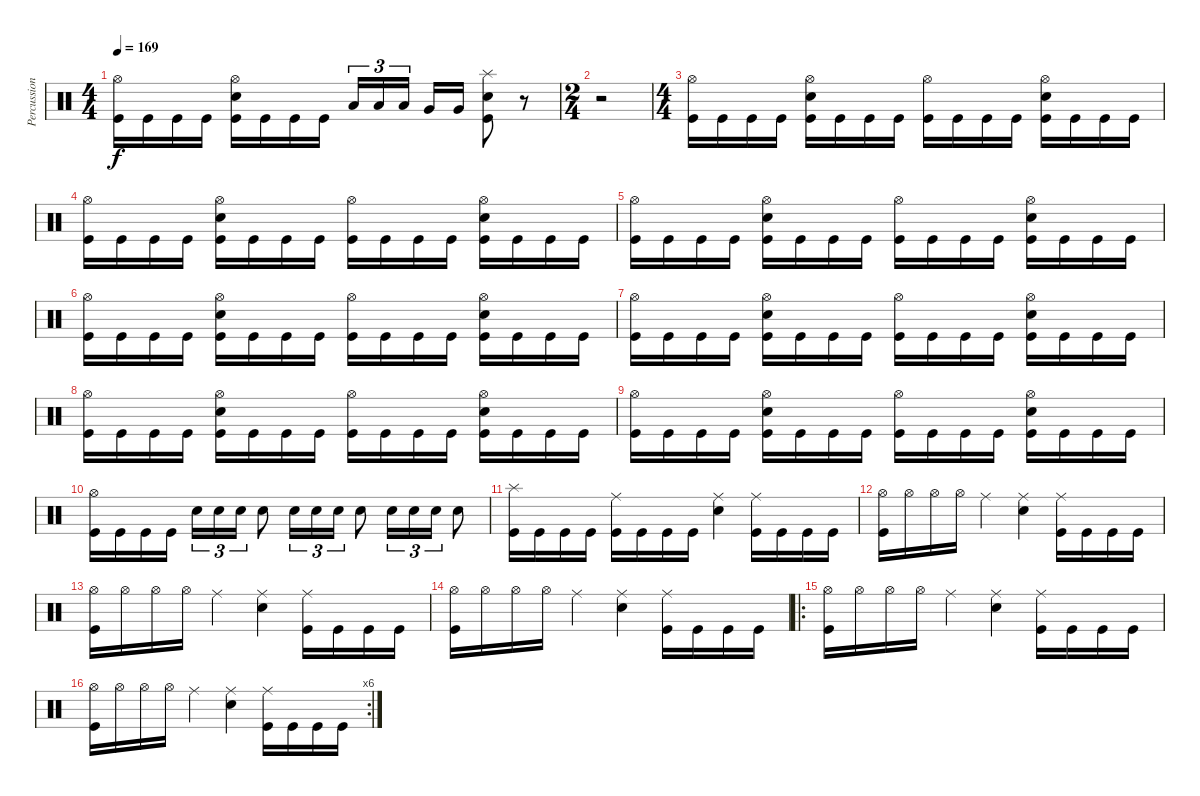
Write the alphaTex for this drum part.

\track ("Percussions" "Percussion") {instrument percussion}
\staff {score}
\articulation defaults
\ts (4 4)
\tempo 169
\clef neutral
\ks c
("Hi-Hat (open)" "Kick (hit)").16{dy f} "Kick (hit)".16 "Kick (hit)".16 "Kick (hit)".16 ("Hi-Hat (open)" "Snare (hit) 2" "Kick (hit)").16 "Kick (hit)".16 "Kick (hit)".16 "Kick (hit)".16 "Low Tom (hit)".16{tu (3 2)} "Low Tom (hit)".16{tu (3 2)} "Low Tom (hit)".16{tu (3 2)} "Very Low Tom (hit)".16 "Very Low Tom (hit)".16 ("Splash (hit)" "Snare (hit) 2" "Kick (hit)").8 r.8 |
\ts (2 4)
r.2 |
\ts (4 4)
("Hi-Hat (open)" "Kick (hit)").16 "Kick (hit)".16 "Kick (hit)".16 "Kick (hit)".16 ("Hi-Hat (open)" "Snare (hit) 2" "Kick (hit)").16 "Kick (hit)".16 "Kick (hit)".16 "Kick (hit)".16 ("Hi-Hat (open)" "Kick (hit)").16 "Kick (hit)".16 "Kick (hit)".16 "Kick (hit)".16 ("Hi-Hat (open)" "Snare (hit) 2" "Kick (hit)").16 "Kick (hit)".16 "Kick (hit)".16 "Kick (hit)".16 |
("Hi-Hat (open)" "Kick (hit)").16 "Kick (hit)".16 "Kick (hit)".16 "Kick (hit)".16 ("Hi-Hat (open)" "Snare (hit) 2" "Kick (hit)").16 "Kick (hit)".16 "Kick (hit)".16 "Kick (hit)".16 ("Hi-Hat (open)" "Kick (hit)").16 "Kick (hit)".16 "Kick (hit)".16 "Kick (hit)".16 ("Hi-Hat (open)" "Snare (hit) 2" "Kick (hit)").16 "Kick (hit)".16 "Kick (hit)".16 "Kick (hit)".16 |
("Hi-Hat (open)" "Kick (hit)").16 "Kick (hit)".16 "Kick (hit)".16 "Kick (hit)".16 ("Hi-Hat (open)" "Snare (hit) 2" "Kick (hit)").16 "Kick (hit)".16 "Kick (hit)".16 "Kick (hit)".16 ("Hi-Hat (open)" "Kick (hit)").16 "Kick (hit)".16 "Kick (hit)".16 "Kick (hit)".16 ("Hi-Hat (open)" "Snare (hit) 2" "Kick (hit)").16 "Kick (hit)".16 "Kick (hit)".16 "Kick (hit)".16 |
("Hi-Hat (open)" "Kick (hit)").16 "Kick (hit)".16 "Kick (hit)".16 "Kick (hit)".16 ("Hi-Hat (open)" "Snare (hit) 2" "Kick (hit)").16 "Kick (hit)".16 "Kick (hit)".16 "Kick (hit)".16 ("Hi-Hat (open)" "Kick (hit)").16 "Kick (hit)".16 "Kick (hit)".16 "Kick (hit)".16 ("Hi-Hat (open)" "Snare (hit) 2" "Kick (hit)").16 "Kick (hit)".16 "Kick (hit)".16 "Kick (hit)".16 |
("Hi-Hat (open)" "Kick (hit)").16 "Kick (hit)".16 "Kick (hit)".16 "Kick (hit)".16 ("Hi-Hat (open)" "Snare (hit) 2" "Kick (hit)").16 "Kick (hit)".16 "Kick (hit)".16 "Kick (hit)".16 ("Hi-Hat (open)" "Kick (hit)").16 "Kick (hit)".16 "Kick (hit)".16 "Kick (hit)".16 ("Hi-Hat (open)" "Snare (hit) 2" "Kick (hit)").16 "Kick (hit)".16 "Kick (hit)".16 "Kick (hit)".16 |
("Hi-Hat (open)" "Kick (hit)").16 "Kick (hit)".16 "Kick (hit)".16 "Kick (hit)".16 ("Hi-Hat (open)" "Snare (hit) 2" "Kick (hit)").16 "Kick (hit)".16 "Kick (hit)".16 "Kick (hit)".16 ("Hi-Hat (open)" "Kick (hit)").16 "Kick (hit)".16 "Kick (hit)".16 "Kick (hit)".16 ("Hi-Hat (open)" "Snare (hit) 2" "Kick (hit)").16 "Kick (hit)".16 "Kick (hit)".16 "Kick (hit)".16 |
("Hi-Hat (open)" "Kick (hit)").16 "Kick (hit)".16 "Kick (hit)".16 "Kick (hit)".16 ("Hi-Hat (open)" "Snare (hit) 2" "Kick (hit)").16 "Kick (hit)".16 "Kick (hit)".16 "Kick (hit)".16 ("Hi-Hat (open)" "Kick (hit)").16 "Kick (hit)".16 "Kick (hit)".16 "Kick (hit)".16 ("Hi-Hat (open)" "Snare (hit) 2" "Kick (hit)").16 "Kick (hit)".16 "Kick (hit)".16 "Kick (hit)".16 |
("Hi-Hat (open)" "Kick (hit)").16 "Kick (hit)".16 "Kick (hit)".16 "Kick (hit)".16 "Snare (hit) 2".16{tu (3 2)} "Snare (hit) 2".16{tu (3 2)} "Snare (hit) 2".16{tu (3 2)} "Snare (hit) 2".8 "Snare (hit) 2".16{tu (3 2)} "Snare (hit) 2".16{tu (3 2)} "Snare (hit) 2".16{tu (3 2)} "Snare (hit) 2".8 "Snare (hit) 2".16{tu (3 2)} "Snare (hit) 2".16{tu (3 2)} "Snare (hit) 2".16{tu (3 2)} "Snare (hit) 2".8 |
("Splash (hit)" "Kick (hit)").16 "Kick (hit)".16 "Kick (hit)".16 "Kick (hit)".16 ("Ride (middle)" "Kick (hit)").16 "Kick (hit)".16 "Kick (hit)".16 "Kick (hit)".16 ("Ride (middle)" "Snare (hit) 2").4 ("Ride (middle)" "Kick (hit)").16 "Kick (hit)".16 "Kick (hit)".16 "Kick (hit)".16 |
("Hi-Hat (open)" "Kick (hit)").16 "Hi-Hat (open)".16 "Hi-Hat (open)".16 "Hi-Hat (open)".16 "Ride (middle)".4 ("Ride (middle)" "Snare (hit) 2").4 ("Ride (middle)" "Kick (hit)").16 "Kick (hit)".16 "Kick (hit)".16 "Kick (hit)".16 |
("Hi-Hat (open)" "Kick (hit)").16 "Hi-Hat (open)".16 "Hi-Hat (open)".16 "Hi-Hat (open)".16 "Ride (middle)".4 ("Ride (middle)" "Snare (hit) 2").4 ("Ride (middle)" "Kick (hit)").16 "Kick (hit)".16 "Kick (hit)".16 "Kick (hit)".16 |
("Hi-Hat (open)" "Kick (hit)").16 "Hi-Hat (open)".16 "Hi-Hat (open)".16 "Hi-Hat (open)".16 "Ride (middle)".4 ("Ride (middle)" "Snare (hit) 2").4 ("Ride (middle)" "Kick (hit)").16 "Kick (hit)".16 "Kick (hit)".16 "Kick (hit)".16 |
\ro
("Hi-Hat (open)" "Kick (hit)").16 "Hi-Hat (open)".16 "Hi-Hat (open)".16 "Hi-Hat (open)".16 "Ride (middle)".4 ("Ride (middle)" "Snare (hit) 2").4 ("Ride (middle)" "Kick (hit)").16 "Kick (hit)".16 "Kick (hit)".16 "Kick (hit)".16 |
\rc 6
("Hi-Hat (open)" "Kick (hit)").16 "Hi-Hat (open)".16 "Hi-Hat (open)".16 "Hi-Hat (open)".16 "Ride (middle)".4 ("Ride (middle)" "Snare (hit) 2").4 ("Ride (middle)" "Kick (hit)").16 "Kick (hit)".16 "Kick (hit)".16 "Kick (hit)".16
